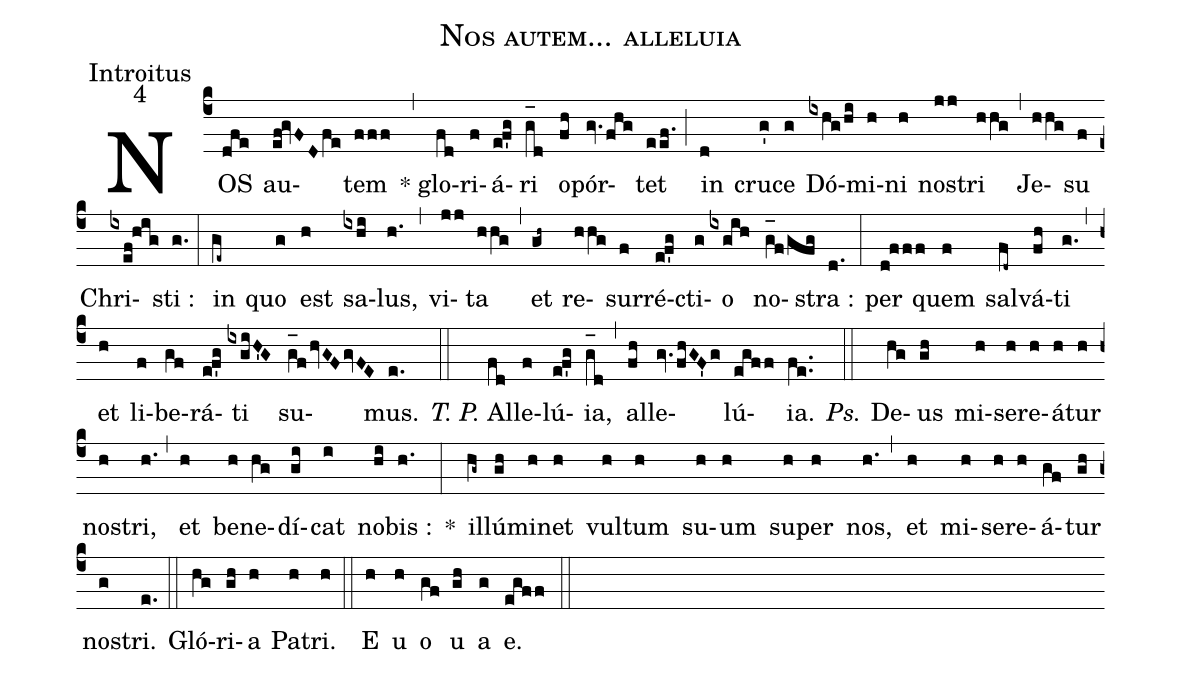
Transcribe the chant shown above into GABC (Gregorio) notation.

name:Nos autem... alleluia;
office-part:Introitus;
mode:4;
%%
(c4) NOS(dfe) au(ef!gvFDfe)tem(fff) (,) * glo(fd)ri(f)á(ef'g)ri(g_[oh:h]d) o(fh)pór(gv.fhg)tet(eef.) (;) in(d) cru(g')ce(g) Dó(ixhg/hi)mi(h)ni(h) no(jj)stri(hhg) (,) Je(hhg)su(f) Chri(ixef!hig)sti :(g.) (:) in(ge~) quo(g) est(h) sa(ixhi)lus,(h.) (,) vi(jj)ta(hhg) (,) et(gh~) re(hhg)sur(f)ré(ef'g)cti(g)o(ixgih) no(g_[oh:h]f/gfg)stra :(d.) (:) per(d!fff) quem(f) sal(fd~)vá(fh)ti(g.) (,) et(h) li(f)be(gf)rá(ef'g)ti(ixgiH'G) su(g_[oh:h]fhvGFgvFE)mus.(e.) (::) <i>T. P.</i> Al(fd)le(f)lú(ef'g){ia},(g_[oh:h]d) (,) al(fh)le(gv.fhGF'g)lú(egff){ia}.(fe..) (::) <i>Ps.</i> De(hg)us(gh) mi(h)se(h)re(h)á(h)tur(h) no(h)stri,(h.) (,) et(h) be(h)ne(hg)dí(gi)cat(i) no(hi)bis :(h.) *(:) il(hg~)lú(gh)mi(h)net(h) vul(h)tum(h) su(h)um(h) su(h)per(h) nos,(h.) (,) et(h) mi(h)se(h)re(h)á(gf)tur(gh) no(g)stri.(e.) (::) Gló(hg)ri(gh)a(h) Pa(h)tri.(h) (::) <eu>E(h) u(h) o(gf) u(gh) a(g) e.</eu>(egff) (::)
